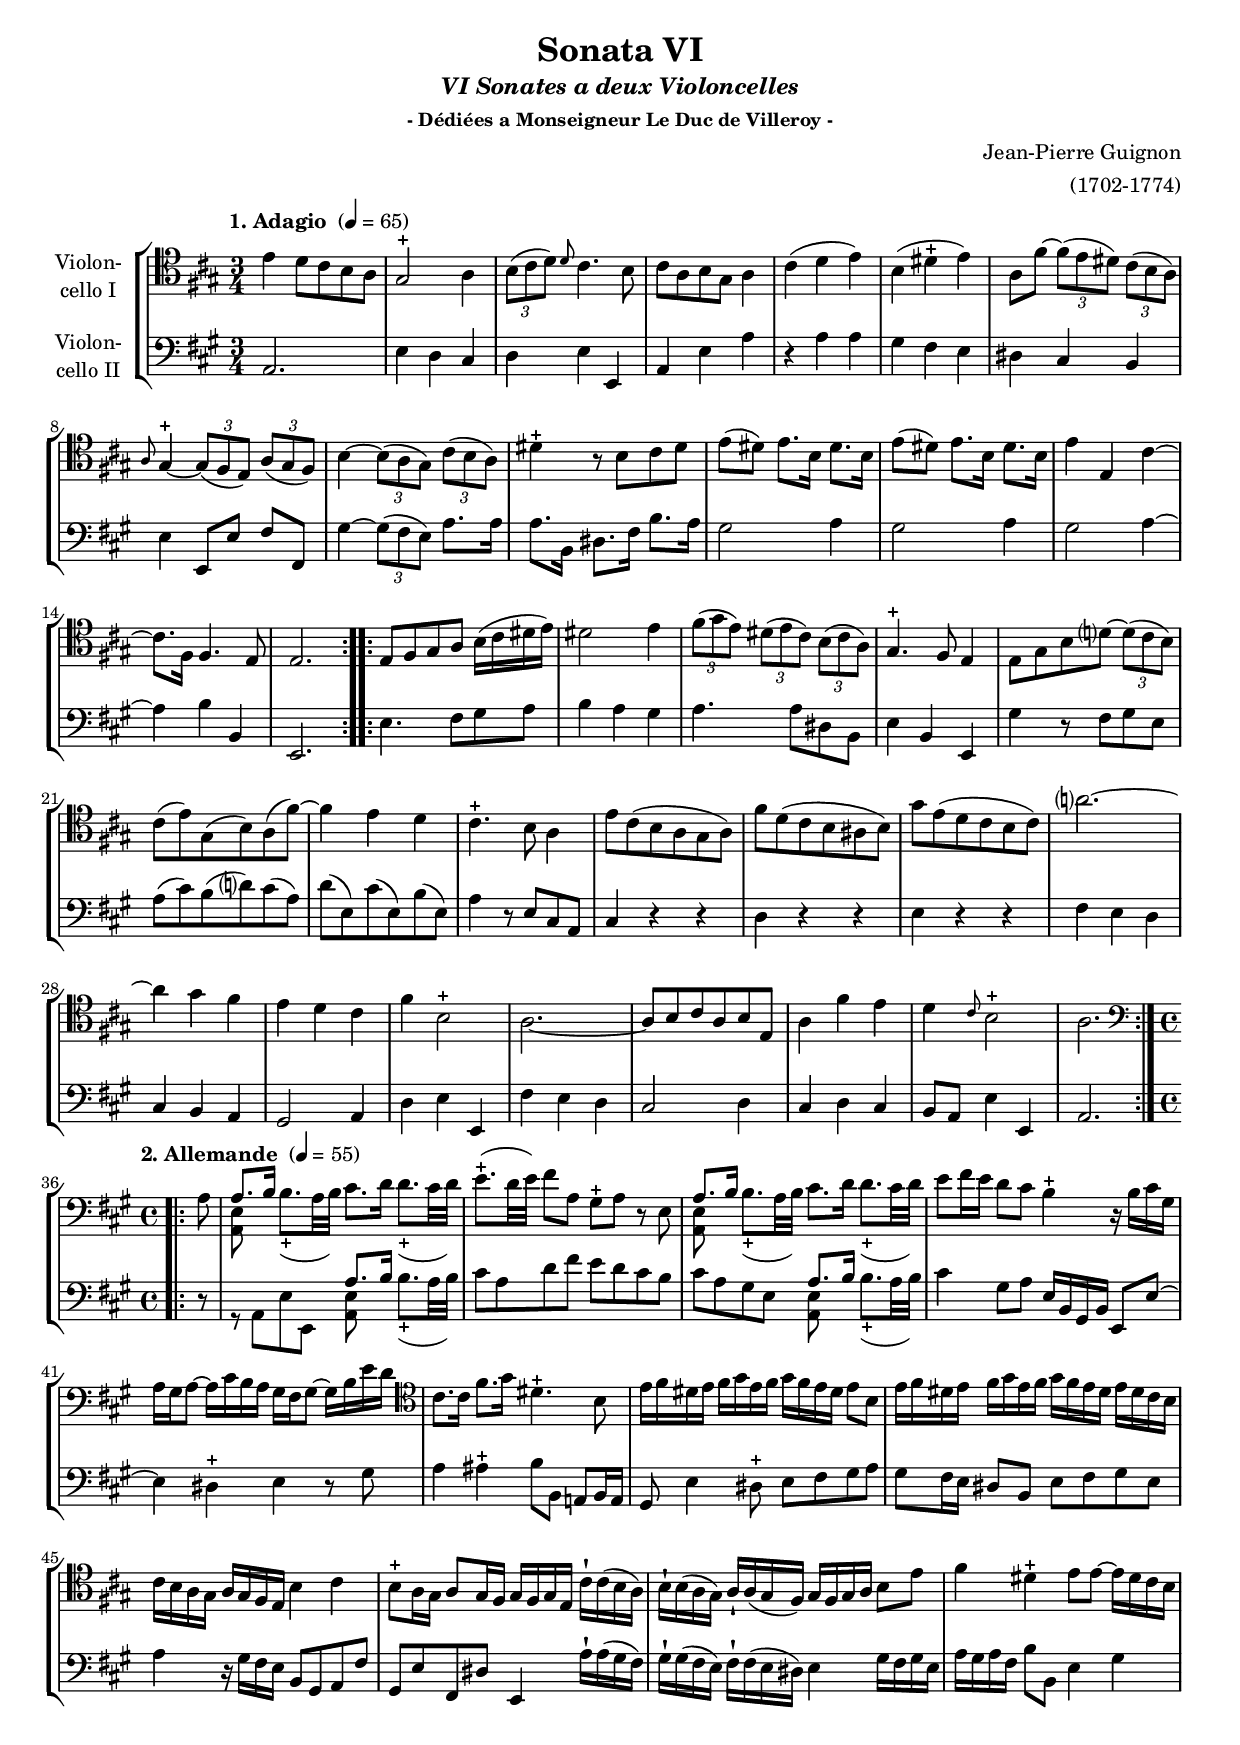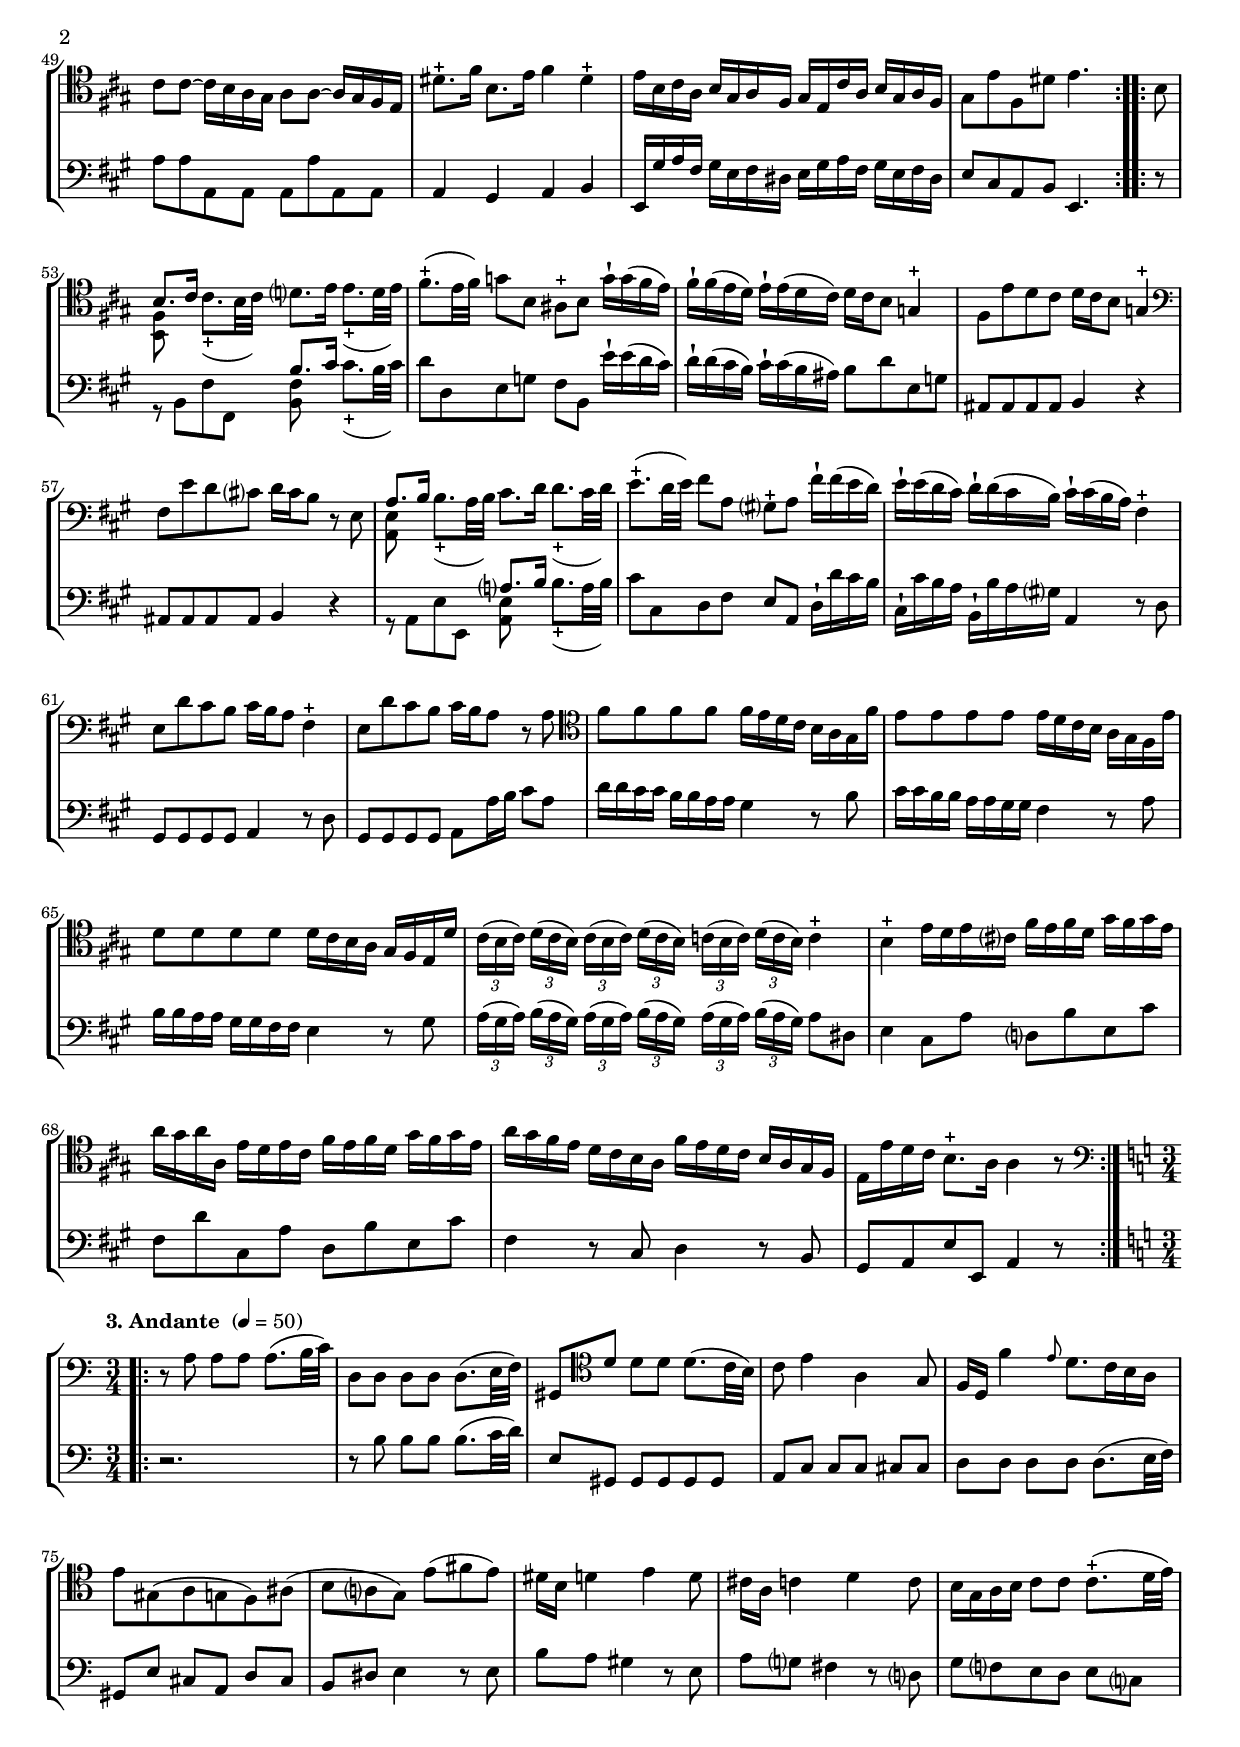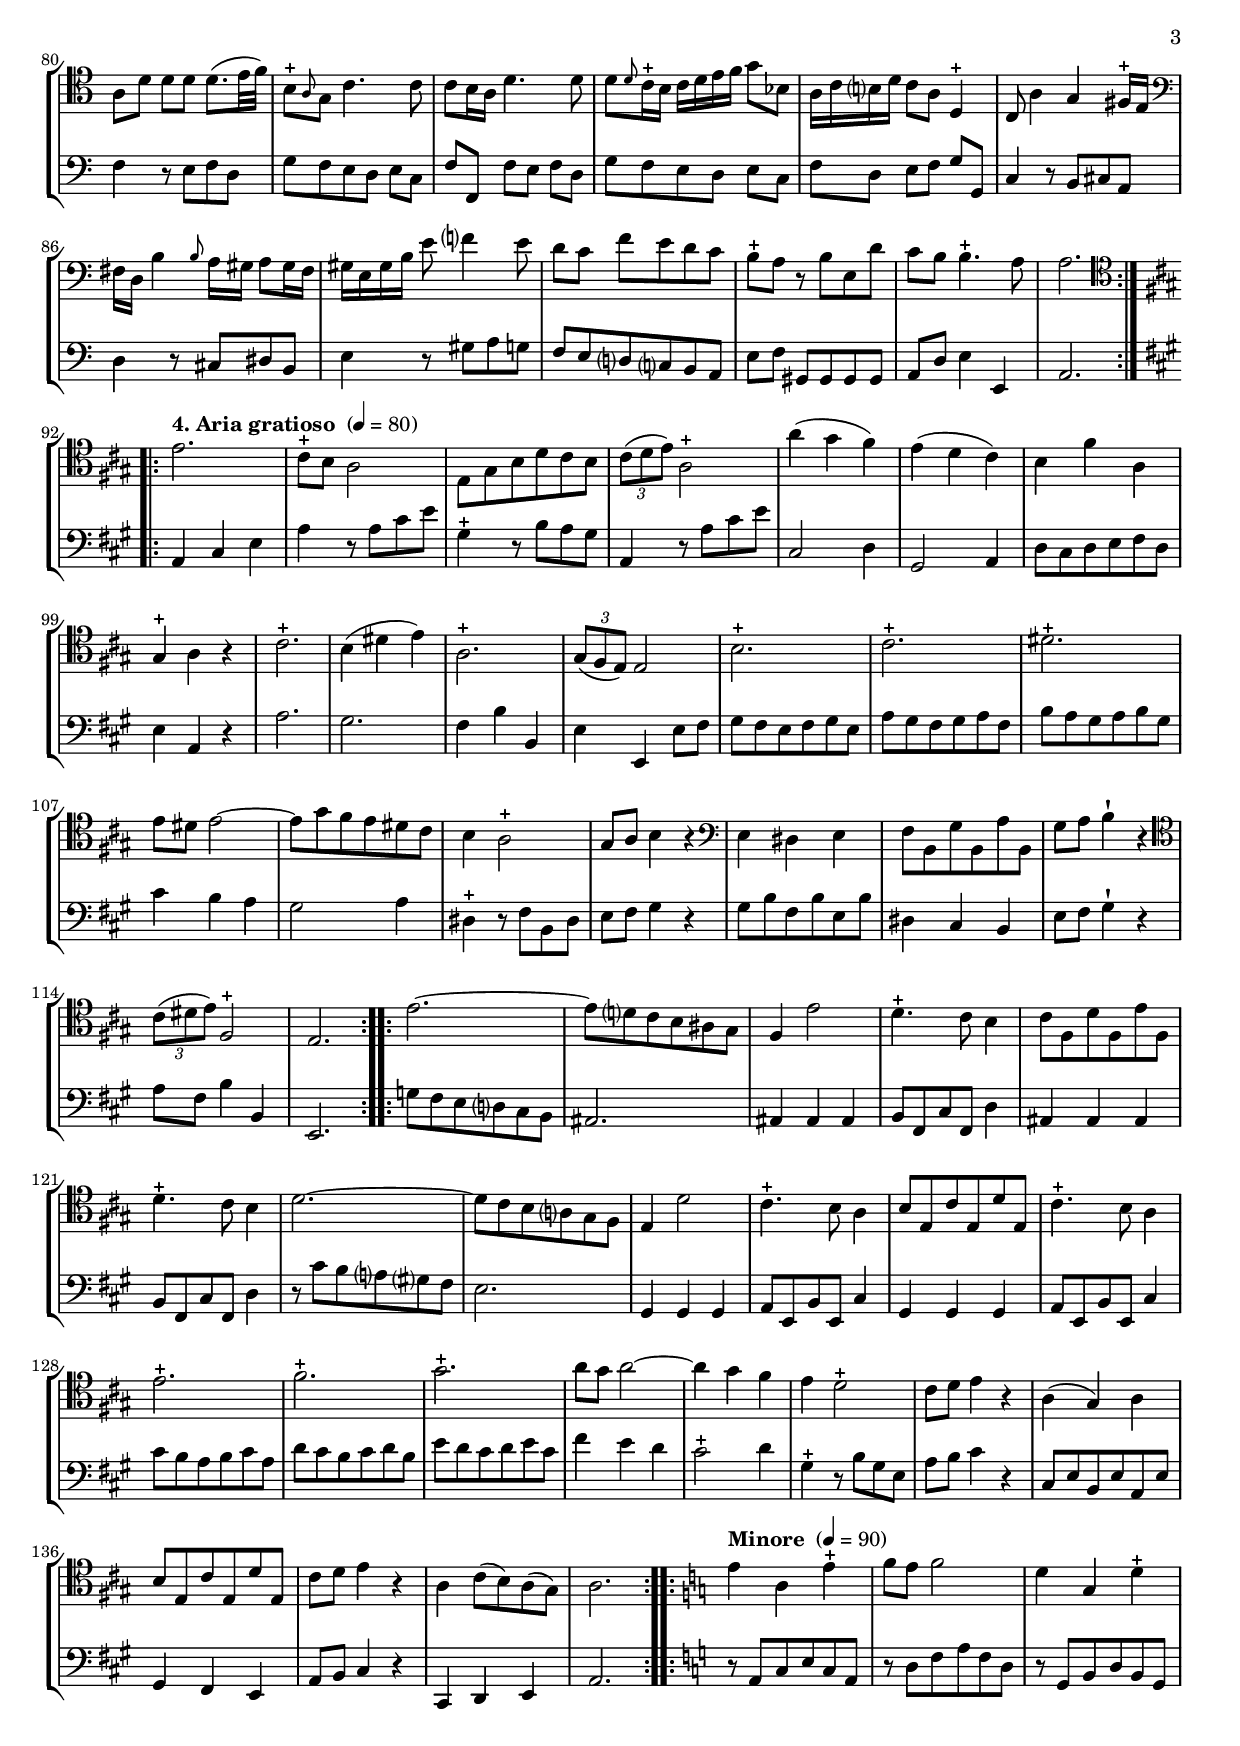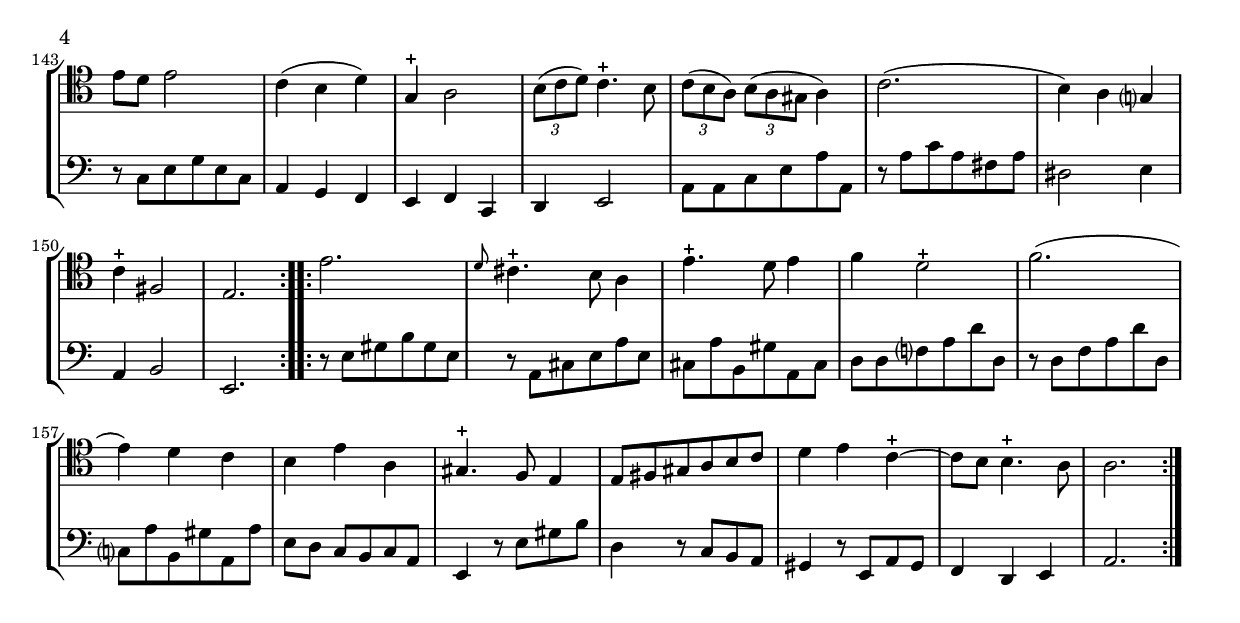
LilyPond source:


\version "2.14.2"
\include "deutsch.ly"
  
#(set-global-staff-size 18)

\header {
  title       = "Sonata VI"
  subtitle    = \markup \italic "VI Sonates a deux Violoncelles"
  subsubtitle = "- Dédiées a Monseigneur Le Duc de Villeroy -"
  composer    = " Jean-Pierre Guignon"
  arranger    = "(1702-1774)"
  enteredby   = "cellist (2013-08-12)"
}

voiceconsts = {
  \key a \major
  \clef "bass"
% \numericTimeSignature
  \compressFullBarRests
}

%minstr = "harpsichord"
mihi = "clarinet"
%minstr = "accordion"
milo = "bassoon"

introa = {
  \tempo "1. Adagio " 4=65
  \time 3/4
  \set tupletSpannerDuration = #(ly:make-moment 1 4)
}

introb = {
  \break
  \tempo "2. Allemande " 4=55
  \time 4/4
  \set tupletSpannerDuration = #(ly:make-moment 1 8)
}

introc = {
  \break
  \tempo "3. Andante " 4=50
  \time 3/4
  \key a \minor
}

introd = {
  \break
  \tempo "4. Aria gratioso " 4=80
  \key a \major
  \set tupletSpannerDuration = #(ly:make-moment 1 4)
}

introe = {
  \tempo "Minore " 4=90
  \key a \minor
}

va = \relative c' {
  \voiceconsts
  \clef "tenor"

  \introa
  \repeat volta 2 {
    e4 d8 cis h a
    gis2-+ a4
    \times 2/3 { h8( cis d) } \grace d cis4. h8
    cis a h gis a4
    cis( d e)
    h( dis-+ e)
    a,8 fis'~ \times 2/3 { fis( e dis) cis( h a) }

    \grace a gis4~-+ \times 2/3 { gis8( fis e) a( gis fis) }
    h4~ \times 2/3 { h8( a gis) cis( h a) }
    dis4-+ r8 h cis dis
    e8( dis) e8. h16 dis8. h16
    e8( dis) e8. h16 dis8. h16
    e4 e, cis'~
    cis8. fis,16 fis4. e8
    e2.
  }
  \repeat volta 2 {
    e8 fis gis a h16( cis dis e)
    dis2 e4
    \times 2/3 { fis8( gis e) dis( e cis) h( cis a) }
    gis4.-+ fis8 e4
    e8 gis h d?~ \times 2/3 { d( cis h) }
    cis( e) gis,( h) a( fis')~
    fis4 e d
    cis4.-+ h8 a4

    e'8 cis( h a gis a)
    fis' d( cis h ais h)
    gis' e( d cis h cis)
    a'?2.~
    a4 gis fis
    e d cis
    fis h,2-+
    a2.~
    a8 h cis a h e,
    a4 fis' e
    d \grace cis8 h2-+
    a2.
  }

  \introb \clef "bass"
  \repeat volta 2 {
    \partial 8 a8
    << { a8. h16 s2. } \\ { <a, e'>8 s h'8.(-+ a32 h) cis8. d16 d8.(-+ cis32 d) } >>
    e8.(-+ d32 e) fis8 a, gis-+ a r e
    << { a8. h16 s2. } \\ { <a, e'>8 s h'8.(-+ a32 h) cis8. d16 d8.(-+ cis32 d) } >>

    e8 fis16 e d8 cis h4-+ r16 h cis gis
    a gis a8~ a16 cis h a gis fis gis8~ gis16 h e d \clef "tenor"
    cis8. cis16 fis8. gis16 dis4.-+ h8
    e16 fis dis e fis gis e fis gis fis e dis e8 h

    e16 fis dis e fis gis e fis gis fis e dis e dis cis h
    cis h a gis a gis fis e h'4 cis
    h8-+ a16 gis a8 gis16 fis gis fis gis e cis'-| cis( h a)
    h-| h( a gis) a-| a( gis fis) gis fis gis a h8 e

    fis4 dis-+ e8 e~ e16 dis cis h
    cis8 cis~ cis16 h a gis a8 a~ a16 gis fis e
    dis'8.-+ fis16 h,8. e16 fis4 dis-+
    e16 h cis a h gis a fis gis e cis' a h gis a fis

    gis8 e' fis, dis' e4.
  }
  \repeat volta 2 {
    \partial 8 h8
    << { h8. cis16 s2. } \\ { <h, fis'>8 s cis'8.(-+ h32 cis) d?8. e16 e8.(-+ d32 e) } >>
    fis8.(-+ e32 fis) g8 h, ais-+ h g'16-| g( fis e)
    fis-| fis( e d) e-| e( d cis) d cis h8 g4-+
    fis8 e' d cis d16 cis h8 g4-+ \clef "bass"

    fis8 e' d cis? d16 cis h8 r e,
    << { a8. h16 s2. } \\ { <a, e'>8 s h'8.(-+ a32 h) cis8. d16 d8.(-+ cis32 d) }  >>
    e8.(-+ d32 e) fis8 a, gis?-+ a fis'16-| fis( e d)
    e-| e( d cis) d-| d( cis h) cis-| cis( h a) fis4-+
    e8 d' cis h cis16 h a8 fis4-+

    e8 d' cis h cis16 h a8 r a \clef "tenor"
    fis' fis fis fis fis16 e d cis h a gis fis'
    e8 e e e e16 d cis h a gis fis e'
    d8 d d d d16 cis h a gis fis e d'
    \times 2/3 { cis( h cis) d[( cis h)] cis( h cis) d[( cis h)] c( h c) d[( c h)] } c4-+
    h-+ e16 d e cis? fis e fis d gis fis gis e
    a gis a a, e' d e cis fis e fis d gis fis gis e
    a gis fis e d cis h a fis' e d cis h a gis fis
    e e' d cis h8.-+ a16 a4 r8
  }

  \introc \clef "bass"
  \repeat volta 2 {
    \partial 2. r8 a a a a8.( h32 c)
    d,8 d d d d8.( e32 f)
    gis,8 \clef "tenor" d'' d d d8.( c32 h)

    c8 e4 a, g8
    f16 d f'4 \grace e8 d8.[ c16 h a]
    e'8[ gis,( a g f) ais](
    h[ a? g]) e'[( fis e)]
    dis16 h d4 e d8
    cis16 a c4 d c8
    h16 g a h c8 c c8.(-+ d32 e)

    a,8 d d d d8.( e32 f)
    h,8-+ \grace a g c4. c8
    c h16 a d4. d8
    d \grace d c16-+ h c d e f g8 b,
    a16 c h? d c8 a d,4-+
    c8 a'4 g fis16-+ e \clef "bass"

    fis d h'4 \grace h8 a16 gis a8 gis16 fis
    gis e gis h e8 f?4 e8
    d c f[ e d c]
    h-+ a r h[ e, d']
    c h h4.-+ a8
    a2.
  }

  \introd \clef "tenor"
  \repeat volta 2 {
    e'2.
    cis8-+ h a2
    e8 gis h d cis h
    \times 2/3 { cis( d e) } a,2-+
    a'4( gis fis)
    e( d cis)
    h fis' a,
    gis-+ a r
    cis2.-+
    h4( dis e)

    a,2.-+
    \times 2/3 { gis8( fis e) } e2
    h'2.-+
    cis-+
    dis-+
    e8 dis e2~
    e8 gis fis e dis cis
    h4 a2-+
    gis8 a h4 r \clef "bass"
    e, dis e
    fis8 h, gis' h, a' h,
    gis' a h4-| r \clef "tenor"

    \times 2/3 { cis8( dis e) } fis,2-+
    e2.
  }
  \repeat volta 2 {
    e'2.~
    e8 d? cis h ais gis
    fis4 e'2
    d4.-+ cis8 h4
    cis8 fis, d' fis, e' fis,
    d'4.-+ cis8 h4
    d2.~
    d8 cis h a? gis fis
    e4 d'2
    cis4.-+ h8 a4
    h8 e, cis' e, d' e,

    cis'4.-+ h8 a4
    e'2.-+
    fis-+
    gis-+
    a8 gis a2~
    a4 gis fis
    e d2-+
    cis8 d e4 r
    a,( gis) a
    h8 e, cis' e, d' e,
    cis' d e4 r
    a, cis8( h) a( gis)
    a2.
  }

  \introe
  \repeat volta 2 {
    e'4 a, e'-+
    f8 e f2
    d4 g, d'-+
    e8 d e2
    c4( h d)
    g,-+ a2
    \times 2/3 { h8( c d) } c4.-+ h8
    \times 2/3 { c( h a) h( a gis } a4)
    c2.(
    h4) a g?
    c-+ fis,2
    e2.
  }

  \repeat volta 2 {
    e'2.
    \grace d8 cis4.-+ h8 a4
    e'4.-+ d8 e4
    f d2-+
    f2.(
    e4) d c
    h e a,
    gis4.-+ f8 e4
    e8 fis gis a h c
    d4 e c~-+
    c8 h h4.-+ a8
    a2.
  }
}

vb = \relative c {
  \voiceconsts

  \introa
  \repeat volta 2 {
    a2.
    e'4 d cis
    d e e,
    a e' a
    r a a
    gis fis e
    dis cis h

    e e,8[ e'] fis fis,
    gis'4~ \times 2/3 { gis8( fis e) } a8. a16
    a8. h,16 dis8. fis16 h8. a16
    gis2 a4
    gis2 a4
    gis2 a4~
    a h h,
    e,2.
  }

  \repeat volta 2 {
    e'4. fis8 gis a
    h4 a gis
    a4. a8 dis, h
    e4 h e,
    gis' r8 fis gis e
    a( cis) h( d?) cis( a)
    d( e,) cis'( e,) h'( e,)
    a4 r8 e cis a

    cis4 r r
    d r r
    e r r
    fis e d
    cis h a
    gis2 a4
    d e e,
    fis' e d
    cis2 d4
    cis d cis
    h8 a e'4 e,
    a2.
  }

  \introb
  \repeat volta 2 {
    \partial 8 r8
    << { s2 a'8. h16 s4 } \\ { r8 a, e' e, <a e'>8 s h'8.(-+ a32 h) } >>
    cis8 a d fis e d cis h
    << { s2 a8. h16 s4 } \\ { cis8 a gis e <a, e'>8 s h'8.(-+ a32 h) } >>

    cis4 gis8 a e16 h gis h e,8 e'~
    e4 dis-+ e r8 gis
    a4 ais-+ h8 h, a! h16 a
    gis8 e'4 dis8-+ e fis gis a

    gis fis16 e dis8 h e fis gis e
    a4 r16 gis fis e h8 gis a fis'
    gis, e' fis, dis' e,4 a'16-| a( gis fis)
    gis-| gis( fis e) fis-| fis( e dis) e4 gis16 fis gis e

    a gis a fis h8 h, e4 gis
    a8 a a, a a a' a, a
    a4 gis a h
    e,16 gis' a fis gis e fis dis e gis a fis gis e fis dis

    e8 cis a h e,4.
  }
  \repeat volta 2 {
    \partial 8 r8
    << { s2 h''8. cis16 s4 } \\ { r8 h,8 fis' fis, <h fis'> s cis'8.(-+ h32 cis) } >>
    d8 d, e g fis h, e'16-| e( d cis)
    d-| d( cis h) cis-| cis( h ais) h8 d e, g
    ais, ais ais ais h4 r

    ais8 ais ais ais h4 r
    << { s2 a'?8. h16 s4 } \\ { r8 a,8 e' e, <a e'> s h'8.(-+ a32 h) } >>
    cis8 cis, d fis e a, d16-| d' cis h
    cis,-| cis' h a h,-| h' a gis? a,4 r8 d
    gis, gis gis gis a4 r8 d

    gis, gis gis gis a a'16 h cis8 a
    d16 d cis cis h h a a gis4 r8 h
    cis16 cis h h a a gis gis fis4 r8 a
    h16 h a a gis gis fis fis e4 r8 gis
    \times 2/3 { a16( gis a) h[( a gis)] a( gis a) h[( a gis)] a( gis a) h[( a gis)] } a8 dis,
    e4 cis8 a' d,? h' e, cis'
    fis, d' cis, a' d, h' e, cis'
    fis,4 r8 cis d4 r8 h
    gis a e' e, a4 r8
  }

  \introc
  \repeat volta 2 {
    \partial 2. r2.
    r8 h' h h h8.( c32 d)
    e,8 gis, gis[ gis gis gis]

    a c c[ c] cis cis
    d d d d d8.( e32 f)
    gis,8 e' cis[ a] d cis
    h dis e4 r8 e
    h' a gis4 r8 e
    a g? fis4 r8 d?
    g[ f? e d] e c?

    f4 r8 e[ f d]
    g[ f e d] e c
    f f, f'[ e] f d
    g[ f e d] e c
    f d e[ f] g g,
    c4 r8 h[ cis a]

    d4 r8 cis[ dis h]
    e4 r8 gis[ a g]
    f e d? c? h a
    e' f gis,[ gis gis gis]
    a d e4 e,
    a2.
  }

  \introd
  \repeat volta 2 {
    a4 cis e
    a r8 a cis e
    gis,4-+ r8 h a gis
    a,4 r8 a' cis e
    cis,2 d4
    gis,2 a4
    d8 cis d e fis d
    e4 a, r
    a'2.
    gis

    fis4 h h,
    e e, e'8 fis
    gis fis e fis gis e
    a gis fis gis a fis
    h a gis a h gis
    cis4 h a
    gis2 a4
    dis,-+ r8 fis h, dis
    e fis gis4 r
    gis8 h fis h e, h'
    dis,4 cis h
    e8 fis gis4-| r

    a8 fis h4 h,
    e,2.
  }
  \repeat volta 2 {
    g'8 fis e d? cis h
    ais2.
    ais4 ais ais
    h8 fis cis' fis, d'4
    ais ais ais
    h8 fis cis' fis, d'4
    r8 cis' h a? gis? fis
    e2.
    gis,4 gis gis
    a8 e h' e, cis'4
    gis gis gis

    a8 e h' e, cis'4
    cis'8 h a h cis a
    d cis h cis d h
    e d cis d e cis
    fis4 e d
    cis2-+ d4
    gis,-+ r8 h gis e
    a h cis4 r
    cis,8 e h e a, e'
    gis,4 fis e
    a8 h cis4 r
    cis, d e
    a2.
  }

  \introe
  \repeat volta 2 {
    r8 a c e c a
    r d f a f d
    r g, h d h g
    r c e g e c
    a4 g f
    e f c
    d e2
    a8 a c e a a,
    r a' c a fis a
    dis,2 e4
    a, h2
    e,2.    
  }

  \repeat volta 2 {
    r8 e' gis h gis e
    r a, cis e a e
    cis a' h, gis' a, cis
    d d f? a d d,
    r d f a d d,
    c? a' h, gis' a, a'
    e d c[ h c a]
    e4 r8 e' gis h
    d,4 r8 c h a
    gis4 r8 e a gis
    f4 d e
    a2.
  }
}


music = \new StaffGroup <<
      \new Staff {
	\set Staff.midiInstrument = \milo
	\set Staff.instrumentName = \markup \center-column { "Violon-" "cello I" }
	\transpose a a { \va }
      }

      \new Staff {
	\set Staff.midiInstrument = \milo
	\set Staff.instrumentName = \markup \center-column { "Violon-" "cello II" }
	\transpose a a { \vb }
      }
>>

\book {
  \score {
    \music
    \layout {}
  }

  \score {
    \unfoldRepeats \music

    \midi {
      \context {
        \Score
      }
    }
  }
}
